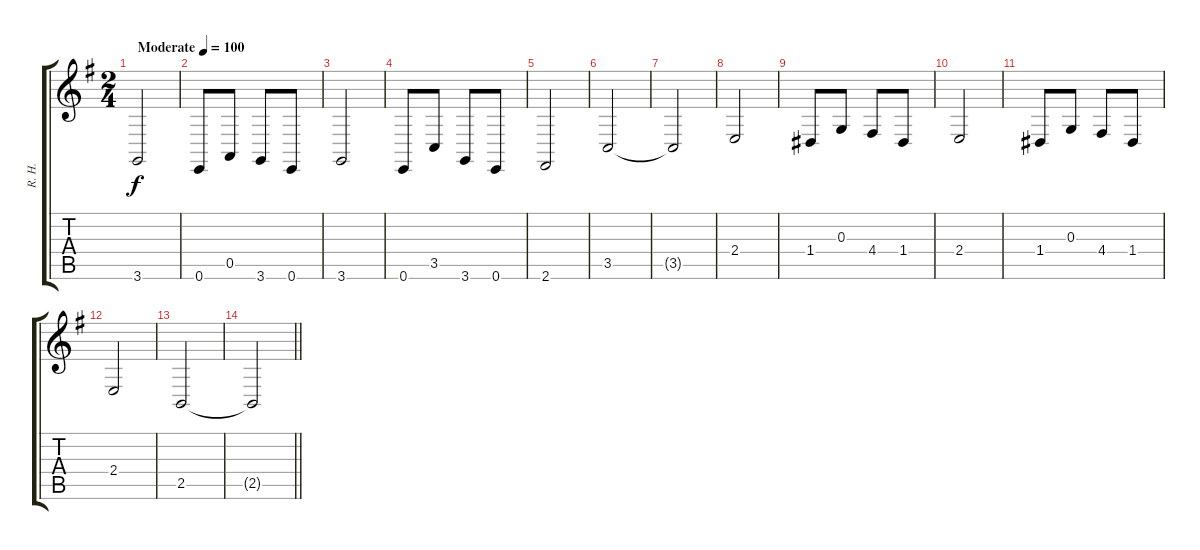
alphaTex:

\track ("R. H." "R. H.") {instrument brightacousticpiano}
\staff {score tabs}
\tuning (E4 B3 G3 D3 A2 E2) {hide}
\ts (2 4)
\tempo (100 "Moderate")
\clef g2
\ks g
3.6.2{dy f instrument brightacousticpiano} |
0.6.8 0.5.8 3.6.8 0.6.8 |
3.6.2 |
0.6.8 3.5.8 3.6.8 0.6.8 |
2.6.2 |
3.5.2 |
3.5{t}.2 |
2.4.2 |
1.4.8 0.3.8 4.4.8 1.4.8 |
2.4.2 |
1.4.8 0.3.8 4.4.8 1.4.8 |
2.4.2 |
2.5.2 |
\barLineRight lightlight
2.5{t}.2
